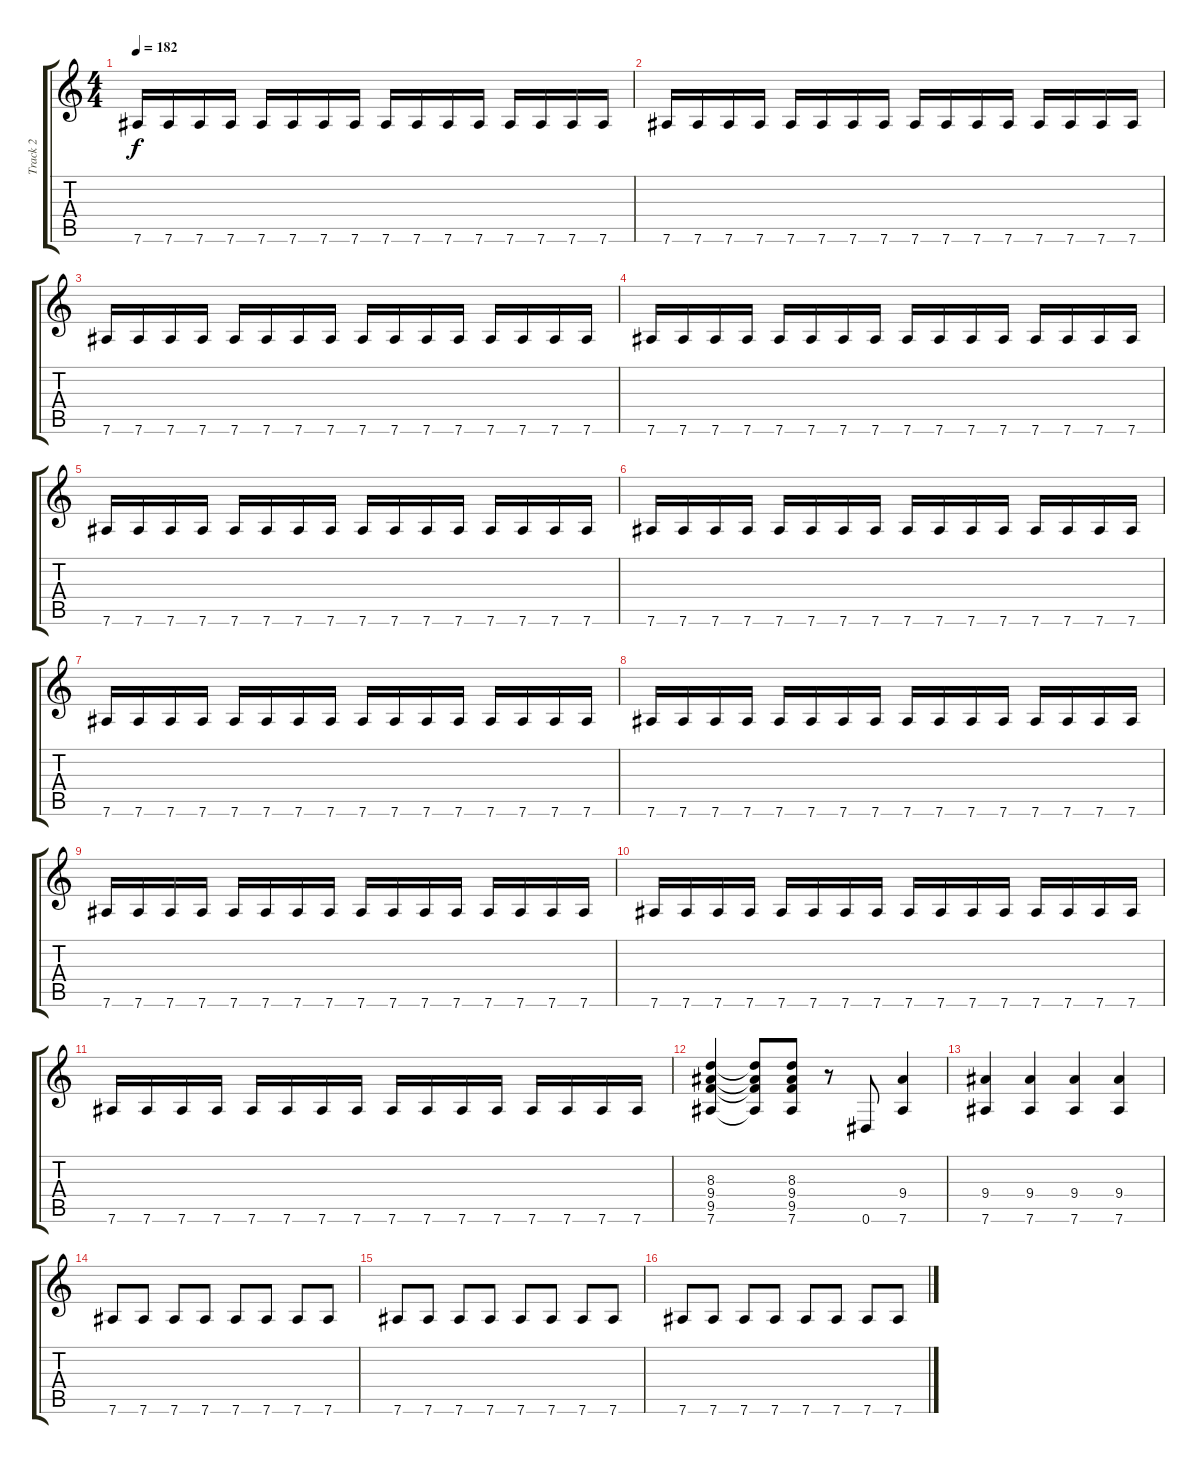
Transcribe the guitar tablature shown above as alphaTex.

\track ("Track 2" "Track 2") {instrument distortionguitar}
\staff {score tabs}
\tuning (Eb4 Bb3 Gb3 Db3 Ab2 Eb2) {hide}
\ts (4 4)
\tempo 182
\clef g2
\ks c
7.6.16{dy f} 7.6.16 7.6.16 7.6.16 7.6.16 7.6.16 7.6.16 7.6.16 7.6.16 7.6.16 7.6.16 7.6.16 7.6.16 7.6.16 7.6.16 7.6.16 |
7.6.16 7.6.16 7.6.16 7.6.16 7.6.16 7.6.16 7.6.16 7.6.16 7.6.16 7.6.16 7.6.16 7.6.16 7.6.16 7.6.16 7.6.16 7.6.16 |
7.6.16 7.6.16 7.6.16 7.6.16 7.6.16 7.6.16 7.6.16 7.6.16 7.6.16 7.6.16 7.6.16 7.6.16 7.6.16 7.6.16 7.6.16 7.6.16 |
7.6.16 7.6.16 7.6.16 7.6.16 7.6.16 7.6.16 7.6.16 7.6.16 7.6.16 7.6.16 7.6.16 7.6.16 7.6.16 7.6.16 7.6.16 7.6.16 |
7.6.16 7.6.16 7.6.16 7.6.16 7.6.16 7.6.16 7.6.16 7.6.16 7.6.16 7.6.16 7.6.16 7.6.16 7.6.16 7.6.16 7.6.16 7.6.16 |
7.6.16 7.6.16 7.6.16 7.6.16 7.6.16 7.6.16 7.6.16 7.6.16 7.6.16 7.6.16 7.6.16 7.6.16 7.6.16 7.6.16 7.6.16 7.6.16 |
7.6.16 7.6.16 7.6.16 7.6.16 7.6.16 7.6.16 7.6.16 7.6.16 7.6.16 7.6.16 7.6.16 7.6.16 7.6.16 7.6.16 7.6.16 7.6.16 |
7.6.16 7.6.16 7.6.16 7.6.16 7.6.16 7.6.16 7.6.16 7.6.16 7.6.16 7.6.16 7.6.16 7.6.16 7.6.16 7.6.16 7.6.16 7.6.16 |
7.6.16 7.6.16 7.6.16 7.6.16 7.6.16 7.6.16 7.6.16 7.6.16 7.6.16 7.6.16 7.6.16 7.6.16 7.6.16 7.6.16 7.6.16 7.6.16 |
7.6.16 7.6.16 7.6.16 7.6.16 7.6.16 7.6.16 7.6.16 7.6.16 7.6.16 7.6.16 7.6.16 7.6.16 7.6.16 7.6.16 7.6.16 7.6.16 |
7.6.16 7.6.16 7.6.16 7.6.16 7.6.16 7.6.16 7.6.16 7.6.16 7.6.16 7.6.16 7.6.16 7.6.16 7.6.16 7.6.16 7.6.16 7.6.16 |
(8.3 9.4 9.5 7.6).4 (8.3{t} 9.4{t} 9.5{t} 7.6{t}).8 (8.3 9.4 9.5 7.6).8 r.8 0.6.8 (9.4 7.6).4 |
(9.4 7.6).4 (9.4 7.6).4 (9.4 7.6).4 (9.4 7.6).4 |
7.6.8 7.6.8 7.6.8 7.6.8 7.6.8 7.6.8 7.6.8 7.6.8 |
7.6.8 7.6.8 7.6.8 7.6.8 7.6.8 7.6.8 7.6.8 7.6.8 |
7.6.8 7.6.8 7.6.8 7.6.8 7.6.8 7.6.8 7.6.8 7.6.8
